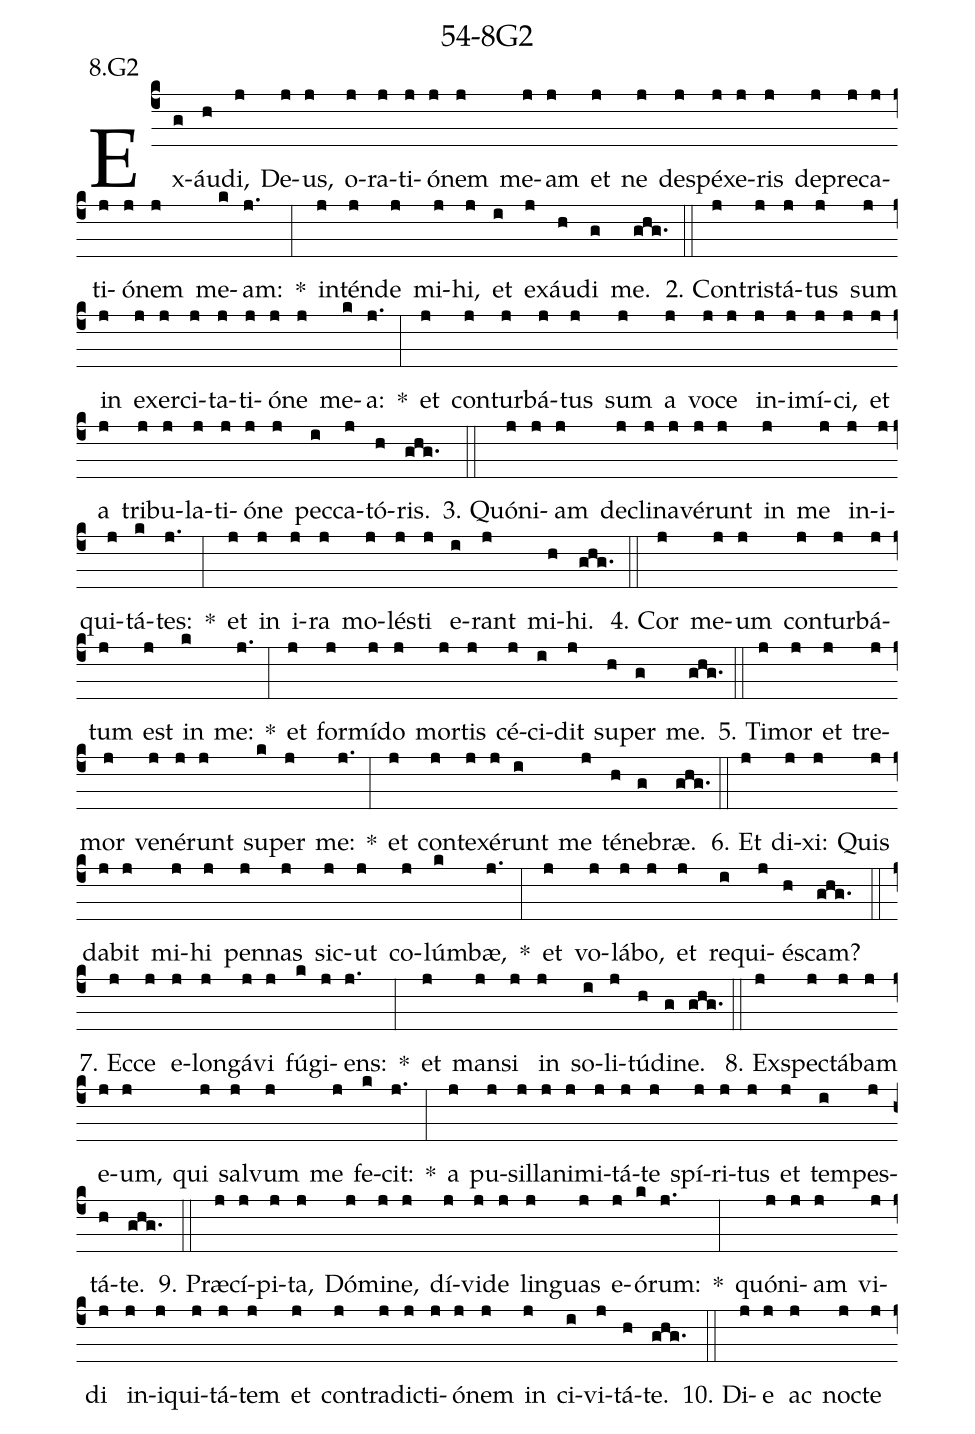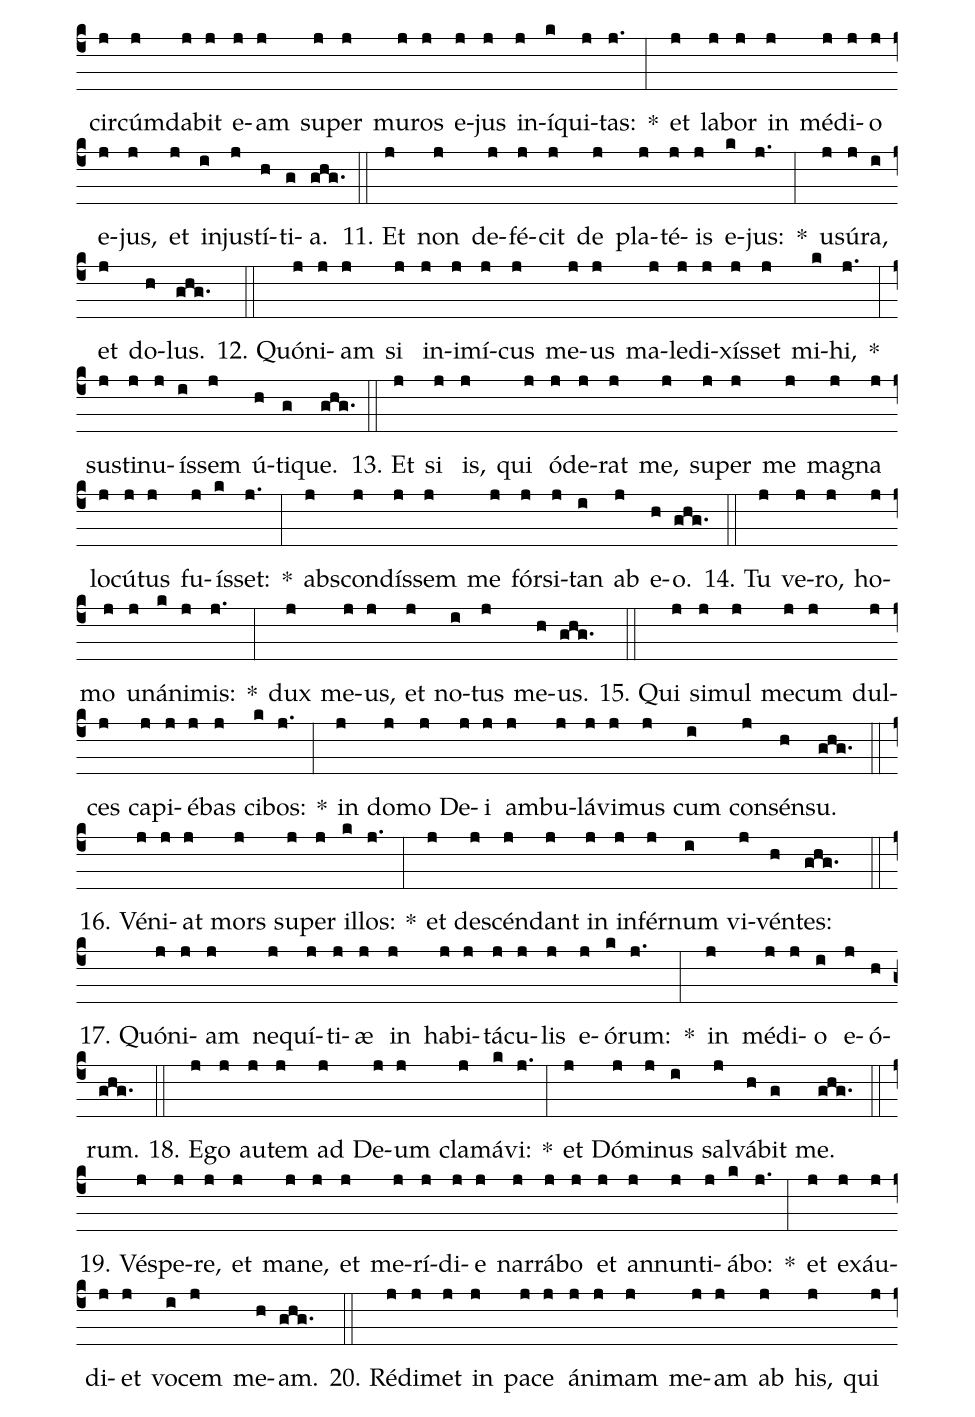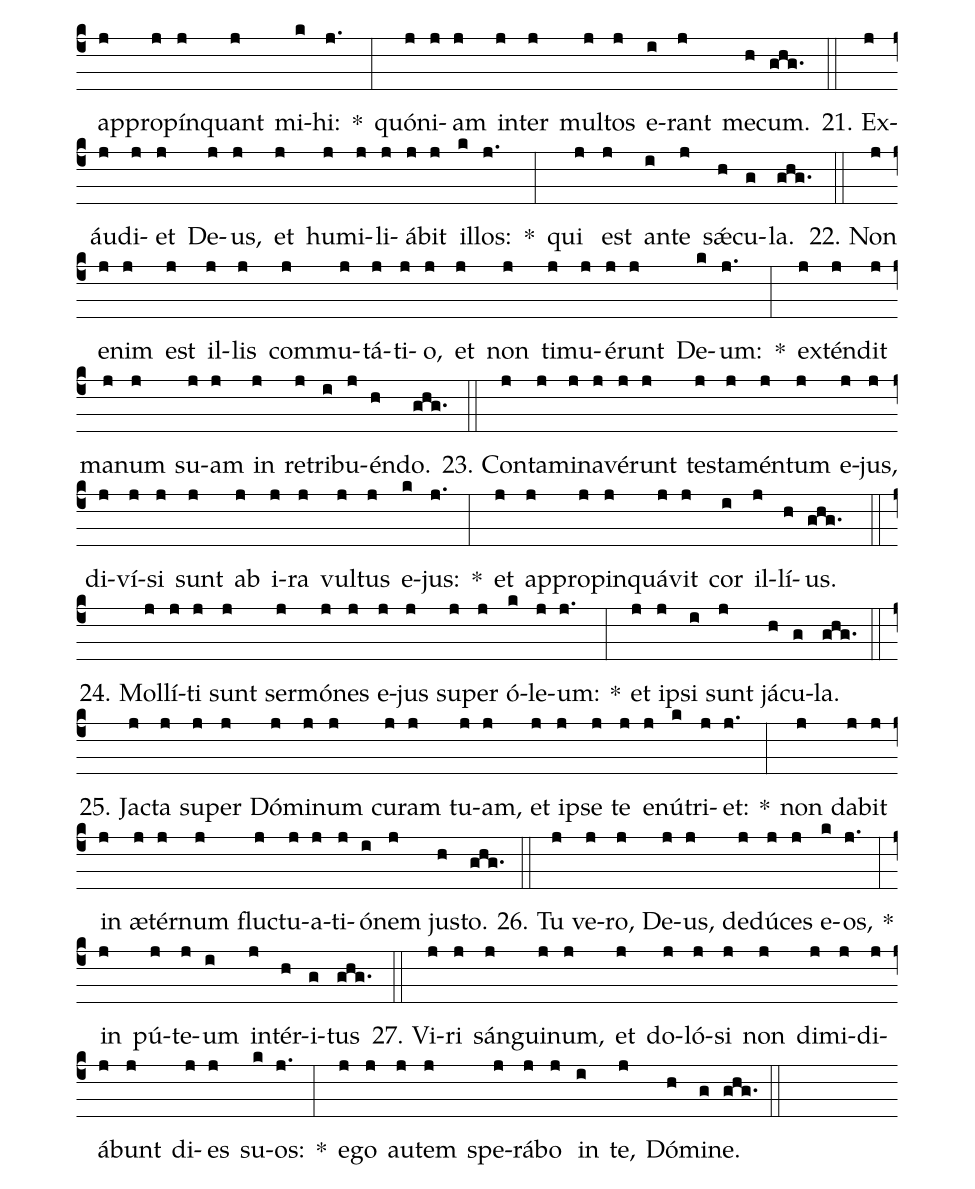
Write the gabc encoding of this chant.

name: 54-8G2;
annotation: 8.G2;
%%
(c4)Ex(g)áu(h)di,(j) De(j)us,(j) o(j)ra(j)ti(j)ó(j)nem(j) me(j)am(j) et(j) ne(j) de(j)spé(j)xe(j)ris(j) de(j)pre(j)ca(j)ti(j)ó(j)nem(j) me(k)am:(j.) *(:) in(j)tén(j)de(j) mi(j)hi,(j) et(i) ex(j)áu(h)di(g) me.(ghg.) (::)
2. Con(j)tris(j)tá(j)tus(j) sum(j) in(j) ex(j)er(j)ci(j)ta(j)ti(j)ó(j)ne(j) me(k)a:(j.) *(:) et(j) con(j)tur(j)bá(j)tus(j) sum(j) a(j) vo(j)ce(j) in(j)i(j)mí(j)ci,(j) et(j) a(j) tri(j)bu(j)la(j)ti(j)ó(j)ne(j) pec(i)ca(j)tó(h)ris.(ghg.) (::)
3. Quón(j)i(j)am(j) de(j)cli(j)na(j)vé(j)runt(j) in(j) me(j) in(j)i(j)qui(j)tá(k)tes:(j.) *(:) et(j) in(j) i(j)ra(j) mo(j)lés(j)ti(j) e(i)rant(j) mi(h)hi.(ghg.) (::)
4. Cor(j) me(j)um(j) con(j)tur(j)bá(j)tum(j) est(j) in(k) me:(j.) *(:) et(j) for(j)mí(j)do(j) mor(j)tis(j) cé(j)ci(i)dit(j) su(h)per(g) me.(ghg.) (::)
5. Ti(j)mor(j) et(j) tre(j)mor(j) ve(j)né(j)runt(j) su(k)per(j) me:(j.) *(:) et(j) con(j)te(j)xé(j)runt(i) me(j) té(h)ne(g)bræ.(ghg.) (::)
6. Et(j) di(j)xi:(j) Quis(j) da(j)bit(j) mi(j)hi(j) pen(j)nas(j) sic(j)ut(j) co(j)lúm(k)bæ,(j.) *(:) et(j) vo(j)lá(j)bo,(j) et(j) re(i)qui(j)és(h)cam?(ghg.) (::)
7. Ec(j)ce(j) e(j)lon(j)gá(j)vi(j) fú(k)gi(j)ens:(j.) *(:) et(j) man(j)si(j) in(j) so(i)li(j)tú(h)di(g)ne.(ghg.) (::)
8. Ex(j)spec(j)tá(j)bam(j) e(j)um,(j) qui(j) sal(j)vum(j) me(j) fe(k)cit:(j.) *(:) a(j) pu(j)sil(j)la(j)ni(j)mi(j)tá(j)te(j) spí(j)ri(j)tus(j) et(j) tem(i)pes(j)tá(h)te.(ghg.) (::)
9. Præ(j)cí(j)pi(j)ta,(j) Dó(j)mi(j)ne,(j) dí(j)vi(j)de(j) lin(j)guas(j) e(j)ó(k)rum:(j.) *(:) quón(j)i(j)am(j) vi(j)di(j) in(j)i(j)qui(j)tá(j)tem(j) et(j) con(j)tra(j)dic(j)ti(j)ó(j)nem(j) in(j) ci(i)vi(j)tá(h)te.(ghg.) (::)
10. Di(j)e(j) ac(j) noc(j)te(j) cir(j)cúm(j)da(j)bit(j) e(j)am(j) su(j)per(j) mu(j)ros(j) e(j)jus(j) in(j)í(k)qui(j)tas:(j.) *(:) et(j) la(j)bor(j) in(j) mé(j)di(j)o(j) e(j)jus,(j) et(j) in(i)jus(j)tí(h)ti(g)a.(ghg.) (::)
11. Et(j) non(j) de(j)fé(j)cit(j) de(j) pla(j)té(j)is(j) e(k)jus:(j.) *(:) u(j)sú(j)ra,(i) et(j) do(h)lus.(ghg.) (::)
12. Quón(j)i(j)am(j) si(j) in(j)i(j)mí(j)cus(j) me(j)us(j) ma(j)le(j)di(j)xís(j)set(j) mi(k)hi,(j.) *(:) sus(j)ti(j)nu(j)ís(i)sem(j) ú(h)ti(g)que.(ghg.) (::)
13. Et(j) si(j) is,(j) qui(j) ó(j)de(j)rat(j) me,(j) su(j)per(j) me(j) ma(j)gna(j) lo(j)cú(j)tus(j) fu(j)ís(k)set:(j.) *(:) abs(j)con(j)dís(j)sem(j) me(j) fór(j)si(j)tan(i) ab(j) e(h)o.(ghg.) (::)
14. Tu(j) ve(j)ro,(j) ho(j)mo(j) u(j)ná(k)ni(j)mis:(j.) *(:) dux(j) me(j)us,(j) et(j) no(i)tus(j) me(h)us.(ghg.) (::)
15. Qui(j) si(j)mul(j) me(j)cum(j) dul(j)ces(j) ca(j)pi(j)é(j)bas(j) ci(k)bos:(j.) *(:) in(j) do(j)mo(j) De(j)i(j) am(j)bu(j)lá(j)vi(j)mus(j) cum(i) con(j)sén(h)su.(ghg.) (::)
16. Vé(j)ni(j)at(j) mors(j) su(j)per(j) il(k)los:(j.) *(:) et(j) de(j)scén(j)dant(j) in(j) in(j)fér(j)num(i) vi(j)vén(h)tes:(ghg.) (::)
17. Quón(j)i(j)am(j) ne(j)quí(j)ti(j)æ(j) in(j) ha(j)bi(j)tá(j)cu(j)lis(j) e(j)ó(k)rum:(j.) *(:) in(j) mé(j)di(j)o(i) e(j)ó(h)rum.(ghg.) (::)
18. E(j)go(j) au(j)tem(j) ad(j) De(j)um(j) cla(j)má(k)vi:(j.) *(:) et(j) Dó(j)mi(j)nus(i) sal(j)vá(h)bit(g) me.(ghg.) (::)
19. Vés(j)pe(j)re,(j) et(j) ma(j)ne,(j) et(j) me(j)rí(j)di(j)e(j) nar(j)rá(j)bo(j) et(j) an(j)nun(j)ti(j)á(k)bo:(j.) *(:) et(j) ex(j)áu(j)di(j)et(j) vo(i)cem(j) me(h)am.(ghg.) (::)
20. Réd(j)i(j)met(j) in(j) pa(j)ce(j) á(j)ni(j)mam(j) me(j)am(j) ab(j) his,(j) qui(j) ap(j)pro(j)pín(j)quant(j) mi(k)hi:(j.) *(:) quón(j)i(j)am(j) in(j)ter(j) mul(j)tos(j) e(i)rant(j) me(h)cum.(ghg.) (::)
21. Ex(j)áu(j)di(j)et(j) De(j)us,(j) et(j) hu(j)mi(j)li(j)á(j)bit(j) il(k)los:(j.) *(:) qui(j) est(j) an(i)te(j) sǽ(h)cu(g)la.(ghg.) (::)
22. Non(j) e(j)nim(j) est(j) il(j)lis(j) com(j)mu(j)tá(j)ti(j)o,(j) et(j) non(j) ti(j)mu(j)é(j)runt(j) De(k)um:(j.) *(:) ex(j)tén(j)dit(j) ma(j)num(j) su(j)am(j) in(j) re(j)tri(i)bu(j)én(h)do.(ghg.) (::)
23. Con(j)ta(j)mi(j)na(j)vé(j)runt(j) tes(j)ta(j)mén(j)tum(j) e(j)jus,(j) di(j)ví(j)si(j) sunt(j) ab(j) i(j)ra(j) vul(j)tus(j) e(k)jus:(j.) *(:) et(j) ap(j)pro(j)pin(j)quá(j)vit(j) cor(i) il(j)lí(h)us.(ghg.) (::)
24. Mol(j)lí(j)ti(j) sunt(j) ser(j)mó(j)nes(j) e(j)jus(j) su(j)per(j) ó(k)le(j)um:(j.) *(:) et(j) ip(j)si(i) sunt(j) já(h)cu(g)la.(ghg.) (::)
25. Jac(j)ta(j) su(j)per(j) Dó(j)mi(j)num(j) cu(j)ram(j) tu(j)am,(j) et(j) ip(j)se(j) te(j) e(j)nú(k)tri(j)et:(j.) *(:) non(j) da(j)bit(j) in(j) æ(j)tér(j)num(j) fluc(j)tu(j)a(j)ti(j)ó(i)nem(j) jus(h)to.(ghg.) (::)
26. Tu(j) ve(j)ro,(j) De(j)us,(j) de(j)dú(j)ces(j) e(k)os,(j.) *(:) in(j) pú(j)te(j)um(i) in(j)tér(h)i(g)tus(ghg.) (::)
27. Vi(j)ri(j) sán(j)gui(j)num,(j) et(j) do(j)ló(j)si(j) non(j) di(j)mi(j)di(j)á(j)bunt(j) di(j)es(j) su(k)os:(j.) *(:) e(j)go(j) au(j)tem(j) spe(j)rá(j)bo(j) in(i) te,(j) Dó(h)mi(g)ne.(ghg.) (::)
